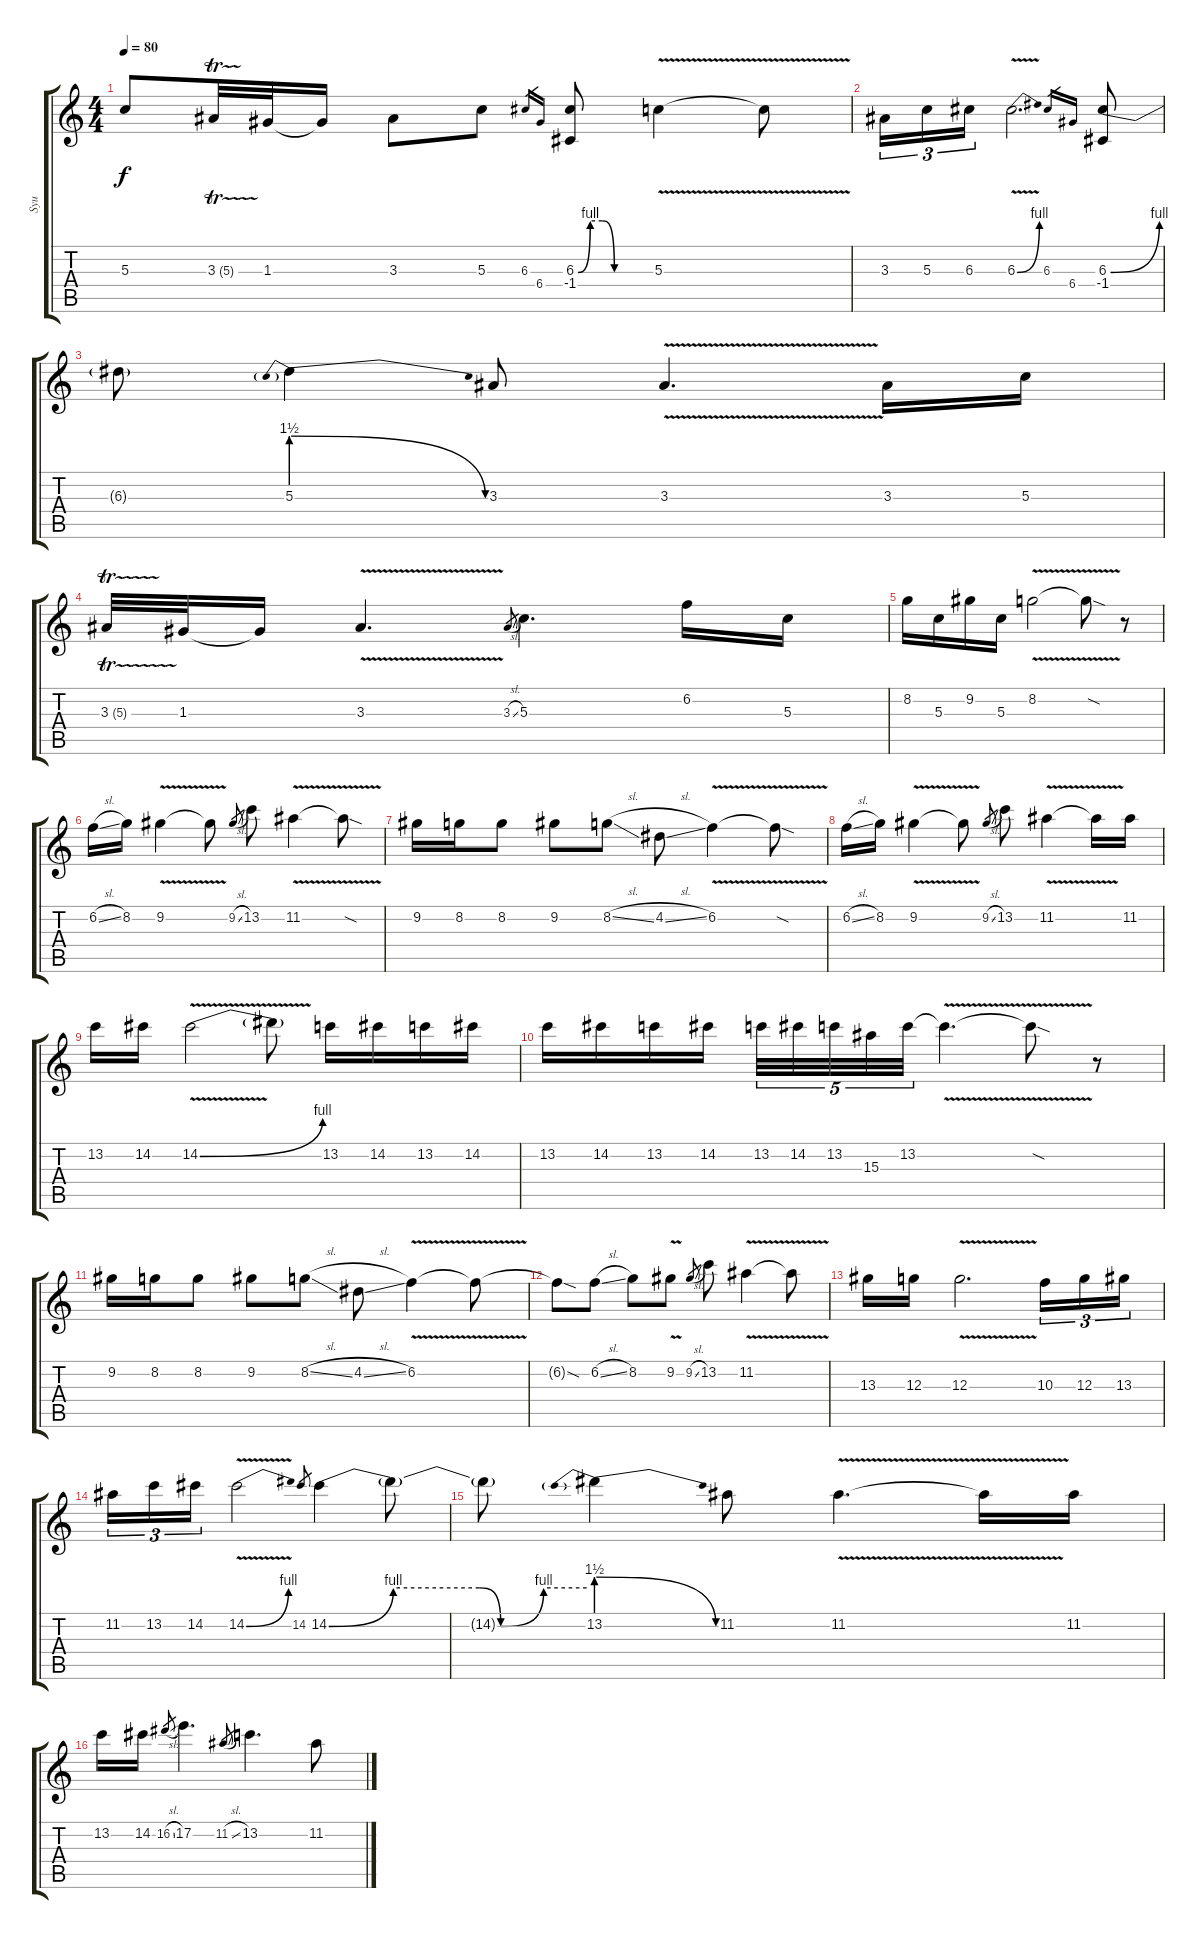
\track ("Syu" "Syu") {instrument distortionguitar}
\staff {score tabs}
\tuning (E4 B3 G3 D3 A2 E2) {hide}
\ts (4 4)
\tempo 80
\clef g2
\ks c
5.3.8{dy f} 3.3{tr (5 64)}.32 1.3.32 1.3{t}.16 3.3.8 5.3.8 6.3.16{gr} 6.4.16{gr} (6.3{be (custom 0 0 10 4 20 4 30 0 60 0)} -1.4).8 5.3{v}.4 5.3{t}.8 |
3.3.16{tu (3 2)} 5.3.16{tu (3 2)} 6.3.16{tu (3 2)} 6.3{be (bend 0 0 60 4) v}.2{d} 6.3.16{gr} 6.4.16{gr} (6.3{be (bend 0 0 60 4)} -1.4).8 |
6.3{t}.8 5.3{be (prebendrelease 0 6 60 0)}.4 3.3.8 3.3{v}.4{d} 3.3.16 5.3.16 |
3.3{tr (5 64)}.32 1.3.32 1.3{t}.16 3.3{v}.4{d} 3.3{sl}.8{gr} 5.3.4{d} 6.2.16 5.3.16 |
8.2.16 5.3.16 9.2.16 5.3.16 8.2{v}.2 8.2{sod t}.8 r.8 |
6.2{sl}.16 8.2.16 9.2{v}.4 9.2{t}.8 9.2{sl}.8{gr} 13.2.8 11.2{v}.4 11.2{sod t}.8 |
9.2.16 8.2.16 8.2.8 9.2.8 8.2{sl}.8 4.2{sl}.8 6.2{v}.4 6.2{sod t}.8 |
6.2{sl}.16 8.2.16 9.2{v}.4 9.2{t}.8 9.2{sl}.8{gr} 13.2.8 11.2{v}.4 11.2{t}.16 11.2.16 |
13.2.16 14.2.16 14.2{be (bend 0 0 60 4) v}.2 14.2{t}.8 13.2.16 14.2.16 13.2.16 14.2.16 |
13.2.16 14.2.16 13.2.16 14.2.16 13.2.32{tu (5 4)} 14.2.32{tu (5 4)} 13.2.32{tu (5 4)} 15.3.32{tu (5 4)} 13.2.32{tu (5 4)} 13.2{v t}.4{d} 13.2{sod t}.8 r.8 |
9.2.16 8.2.16 8.2.8 9.2.8 8.2{sl}.8 4.2{sl}.8 6.2{v}.4 6.2{t}.8 |
6.2{sod t}.8 6.2{sl}.8 8.2.8 9.2{v}.8 9.2{sl}.8{gr} 13.2.8 11.2{v}.4 11.2{t}.8 |
13.3.16 12.3.16 12.3{v}.2{d} 10.3.16{tu (3 2)} 12.3.16{tu (3 2)} 13.3.16{tu (3 2)} |
11.2.16{tu (3 2)} 13.2.16{tu (3 2)} 14.2.16{tu (3 2)} 14.2{be (bend 0 0 60 4) v}.2 14.2.8{gr} 14.2{be (custom 0 0 15 4 35 4 40 0 50 4 60 4)}.4 14.2{t}.8 |
14.2{t}.8 13.2{be (prebendrelease 0 6 60 0)}.4 11.2.8 11.2{v}.4{d} 11.2{t}.16 11.2.16 |
13.2.16 14.2.16 16.2{sl}.8{gr} 17.2.4{d} 11.2{sl}.8{gr} 13.2.4{d} 11.2.8
